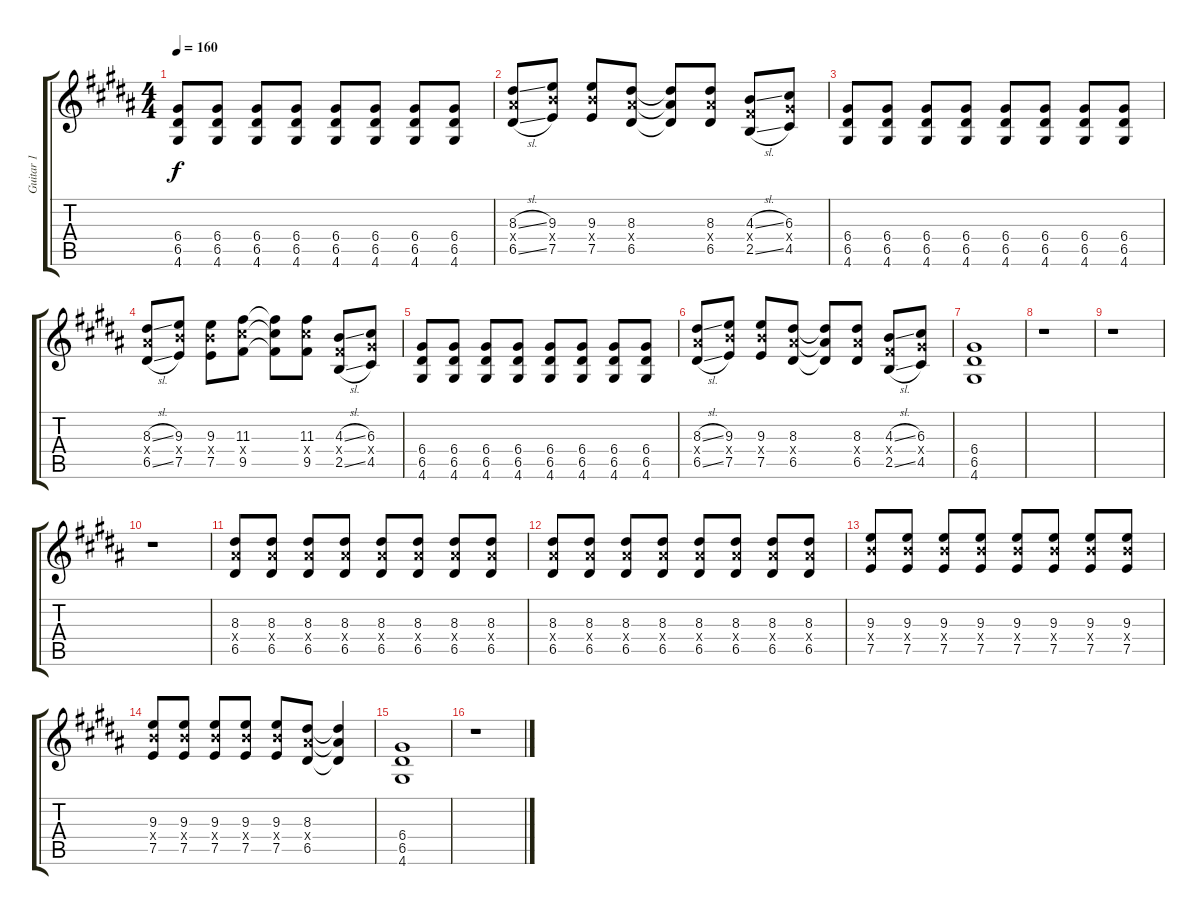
\track ("Guitar 1" "Guitar 1") {instrument distortionguitar}
\staff {score tabs}
\tuning (E4 B3 G3 D3 A2 E2) {hide}
\ts (4 4)
\tempo 160
\clef g2
\ks b
(6.4 6.5 4.6).8{dy f instrument distortionguitar} (6.4 6.5 4.6).8 (6.4 6.5 4.6).8 (6.4 6.5 4.6).8 (6.4 6.5 4.6).8 (6.4 6.5 4.6).8 (6.4 6.5 4.6).8 (6.4 6.5 4.6).8 |
\ks g#minor
(8.3{sl} 8.4{x} 6.5{sl}).8 (9.3 9.4{x} 7.5).8 (9.3 9.4{x} 7.5).8 (8.3 8.4{x} 6.5).8 (8.3{t} 8.4{t} 6.5{t}).8 (8.3 8.4{x} 6.5).8 (4.3{sl} 4.4{x} 2.5{sl}).8 (6.3 6.4{x} 4.5).8 |
(6.4 6.5 4.6).8 (6.4 6.5 4.6).8 (6.4 6.5 4.6).8 (6.4 6.5 4.6).8 (6.4 6.5 4.6).8 (6.4 6.5 4.6).8 (6.4 6.5 4.6).8 (6.4 6.5 4.6).8 |
(8.3{sl} 8.4{x} 6.5{sl}).8 (9.3 9.4{x} 7.5).8 (9.3 9.4{x} 7.5).8 (11.3 11.4{x} 9.5).8 (11.3{t} 11.4{t} 9.5{t}).8 (11.3 11.4{x} 9.5).8 (4.3{sl} 4.4{x} 2.5{sl}).8 (6.3 6.4{x} 4.5).8 |
(6.4 6.5 4.6).8 (6.4 6.5 4.6).8 (6.4 6.5 4.6).8 (6.4 6.5 4.6).8 (6.4 6.5 4.6).8 (6.4 6.5 4.6).8 (6.4 6.5 4.6).8 (6.4 6.5 4.6).8 |
(8.3{sl} 8.4{x} 6.5{sl}).8 (9.3 9.4{x} 7.5).8 (9.3 9.4{x} 7.5).8 (8.3 8.4{x} 6.5).8 (8.3{t} 8.4{t} 6.5{t}).8 (8.3 8.4{x} 6.5).8 (4.3{sl} 4.4{x} 2.5{sl}).8 (6.3 6.4{x} 4.5).8 |
(6.4 6.5 4.6).1 |
r.1 |
r.1 |
r.1 |
(8.3 8.4{x} 6.5).8 (8.3 8.4{x} 6.5).8 (8.3 8.4{x} 6.5).8 (8.3 8.4{x} 6.5).8 (8.3 8.4{x} 6.5).8 (8.3 8.4{x} 6.5).8 (8.3 8.4{x} 6.5).8 (8.3 8.4{x} 6.5).8 |
(8.3 8.4{x} 6.5).8 (8.3 8.4{x} 6.5).8 (8.3 8.4{x} 6.5).8 (8.3 8.4{x} 6.5).8 (8.3 8.4{x} 6.5).8 (8.3 8.4{x} 6.5).8 (8.3 8.4{x} 6.5).8 (8.3 8.4{x} 6.5).8 |
(9.3 9.4{x} 7.5).8 (9.3 9.4{x} 7.5).8 (9.3 9.4{x} 7.5).8 (9.3 9.4{x} 7.5).8 (9.3 9.4{x} 7.5).8 (9.3 9.4{x} 7.5).8 (9.3 9.4{x} 7.5).8 (9.3 9.4{x} 7.5).8 |
(9.3 9.4{x} 7.5).8 (9.3 9.4{x} 7.5).8 (9.3 9.4{x} 7.5).8 (9.3 9.4{x} 7.5).8 (9.3 9.4{x} 7.5).8 (8.3 8.4{x} 6.5).8 (8.3{t} 8.4{t} 6.5{t}).4 |
(6.4 6.5 4.6).1 |
r.1
